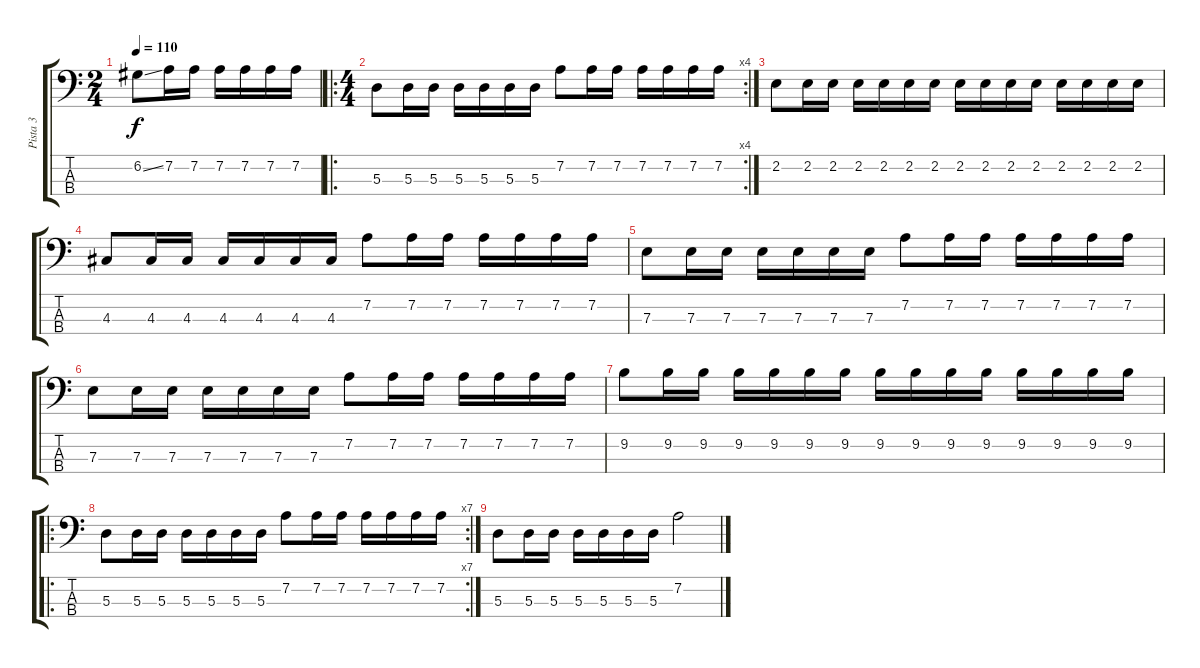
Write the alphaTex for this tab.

\track ("Pista 3" "Pista 3") {instrument electricbasspick}
\staff {score tabs}
\tuning (G2 D2 A1 E1) {hide}
\ts (2 4)
\tempo 110
\clef f4
\ks c
6.2{ss}.8{dy f} 7.2.16 7.2.16 7.2.16 7.2.16 7.2.16 7.2.16 |
\ro
\rc 4
\ts (4 4)
5.3.8 5.3.16 5.3.16 5.3.16 5.3.16 5.3.16 5.3.16 7.2.8 7.2.16 7.2.16 7.2.16 7.2.16 7.2.16 7.2.16 |
2.2.8 2.2.16 2.2.16 2.2.16 2.2.16 2.2.16 2.2.16 2.2.16 2.2.16 2.2.16 2.2.16 2.2.16 2.2.16 2.2.16 2.2.16 |
4.3.8 4.3.16 4.3.16 4.3.16 4.3.16 4.3.16 4.3.16 7.2.8 7.2.16 7.2.16 7.2.16 7.2.16 7.2.16 7.2.16 |
7.3.8 7.3.16 7.3.16 7.3.16 7.3.16 7.3.16 7.3.16 7.2.8 7.2.16 7.2.16 7.2.16 7.2.16 7.2.16 7.2.16 |
7.3.8 7.3.16 7.3.16 7.3.16 7.3.16 7.3.16 7.3.16 7.2.8 7.2.16 7.2.16 7.2.16 7.2.16 7.2.16 7.2.16 |
9.2.8 9.2.16 9.2.16 9.2.16 9.2.16 9.2.16 9.2.16 9.2.16 9.2.16 9.2.16 9.2.16 9.2.16 9.2.16 9.2.16 9.2.16 |
\ro
\rc 7
5.3.8 5.3.16 5.3.16 5.3.16 5.3.16 5.3.16 5.3.16 7.2.8 7.2.16 7.2.16 7.2.16 7.2.16 7.2.16 7.2.16 |
5.3.8 5.3.16 5.3.16 5.3.16 5.3.16 5.3.16 5.3.16 7.2.2
